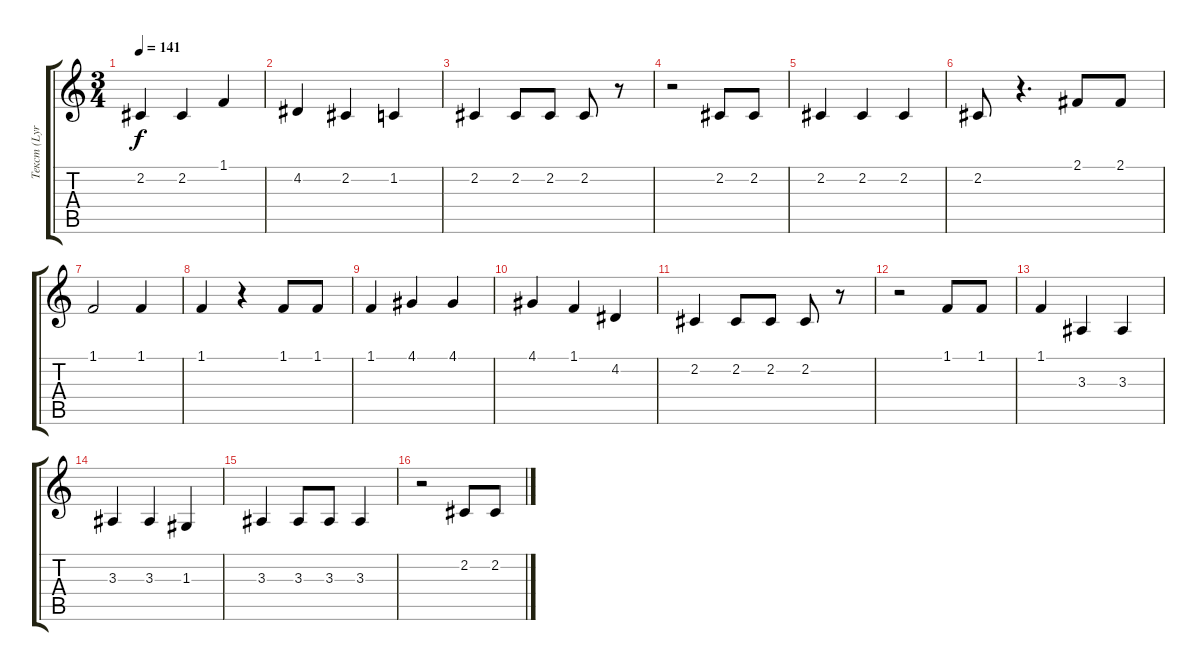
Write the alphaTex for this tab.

\track ("Текст (Lyrics)" "Текст (Lyr") {instrument tenorsax}
\staff {score tabs}
\tuning (E4 B3 G3 D3 A2 E2) {hide}
\ts (3 4)
\tempo 141
\clef g2
\ks c
2.2.4{dy f} 2.2.4 1.1.4 |
4.2.4 2.2.4 1.2.4 |
2.2.4 2.2.8 2.2.8 2.2.8 r.8 |
r.2 2.2.8 2.2.8 |
2.2.4 2.2.4 2.2.4 |
2.2.8 r.4{d} 2.1.8 2.1.8 |
1.1.2 1.1.4 |
1.1.4 r.4 1.1.8 1.1.8 |
1.1.4 4.1.4 4.1.4 |
4.1.4 1.1.4 4.2.4 |
2.2.4 2.2.8 2.2.8 2.2.8 r.8 |
r.2 1.1.8 1.1.8 |
1.1.4 3.3.4 3.3.4 |
3.3.4 3.3.4 1.3.4 |
3.3.4 3.3.8 3.3.8 3.3.4 |
r.2 2.2.8 2.2.8
